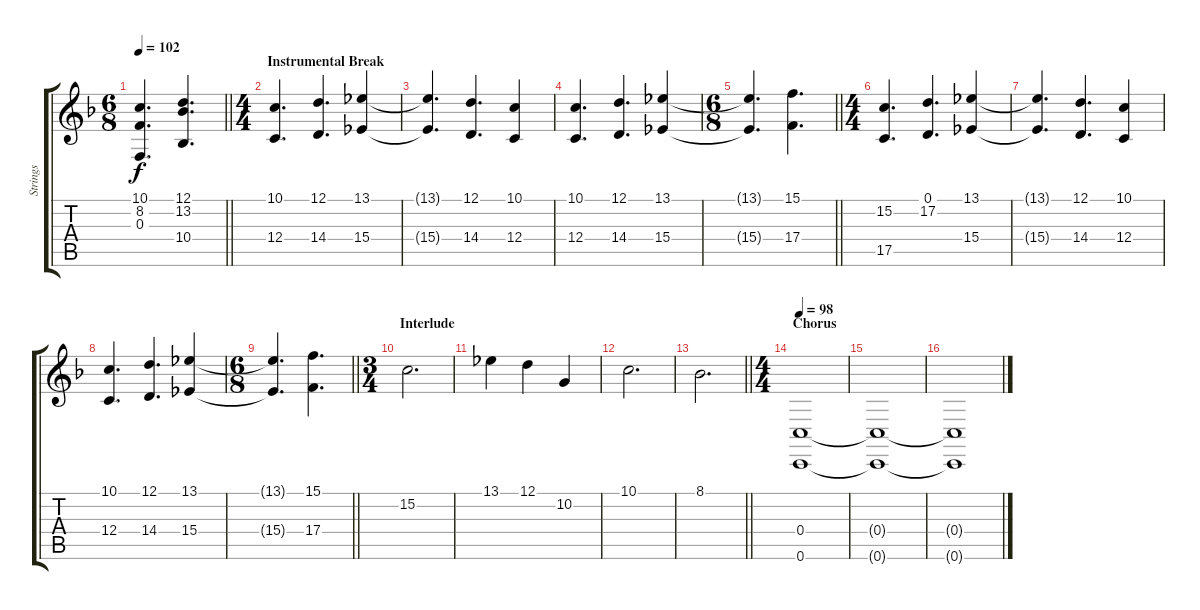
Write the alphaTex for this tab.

\track ("Strings" "Strings") {instrument stringensemble2}
\staff {score tabs}
\tuning (D4 A3 F3 C3 G2 C2) {hide}
\ts (6 8)
\tempo 102
\clef g2
\barLineRight lightlight
\ks f
(10.1 8.2 0.3).4{d dy f} (12.1 13.2 10.4).4{d} |
\ts (4 4)
\section ("" "Instrumental Break")
(10.1 12.4).4{d} (12.1 14.4).4{d} (13.1 15.4).4 |
(13.1{t} 15.4{t}).4{d} (12.1 14.4).4{d} (10.1 12.4).4 |
(10.1 12.4).4{d} (12.1 14.4).4{d} (13.1 15.4).4 |
\ts (6 8)
\barLineRight lightlight
(13.1{t} 15.4{t}).4{d} (15.1 17.4).4{d} |
\ts (4 4)
(15.2 17.5).4{d} (0.1 17.2).4{d} (13.1 15.4).4 |
(13.1{t} 15.4{t}).4{d} (12.1 14.4).4{d} (10.1 12.4).4 |
(10.1 12.4).4{d} (12.1 14.4).4{d} (13.1 15.4).4 |
\ts (6 8)
\barLineRight lightlight
(13.1{t} 15.4{t}).4{d} (15.1 17.4).4{d} |
\ts (3 4)
\section ("" "Interlude")
15.2.2{d instrument viola} |
13.1.4 12.1.4 10.2.4 |
10.1.2{d} |
\barLineRight lightlight
8.1.2{d} |
\ts (4 4)
\section ("" "Chorus")
\tempo 98
(0.4 0.6).1{instrument stringensemble1} |
(0.4{t} 0.6{t}).1 |
(0.4{t} 0.6{t}).1
